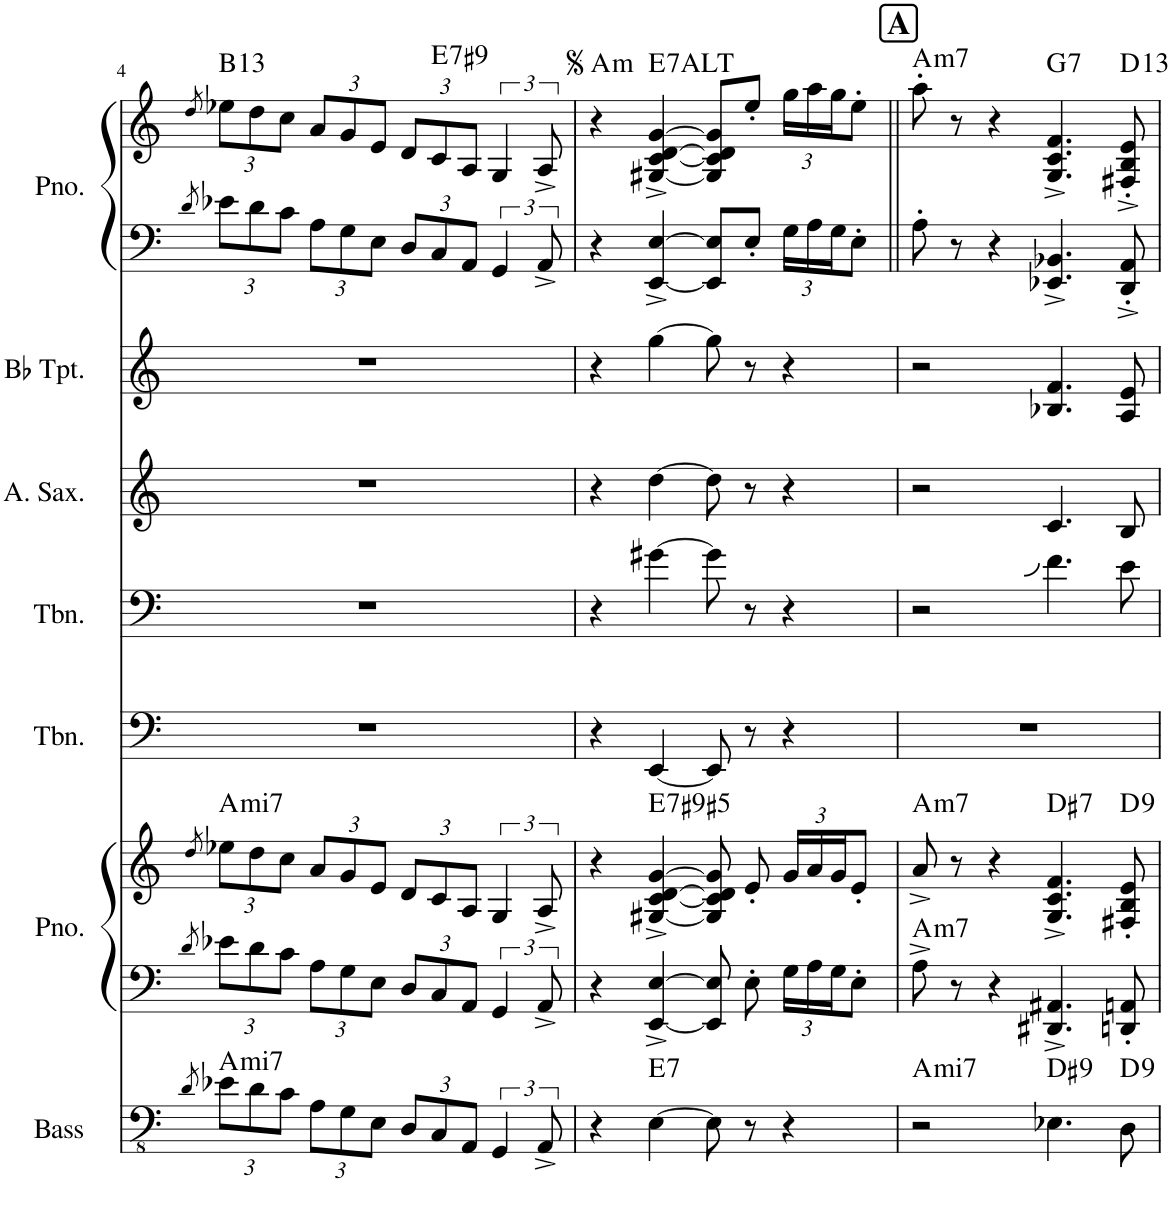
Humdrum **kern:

**kern	**harte	**kern	**kern	**harte	**kern	**kern	**kern	**kern	**kern	**kern	**harte
*part7	*part7	*part6	*part6	*part6	*part5	*part4	*part3	*part2	*part1	*part1	*part1
*staff9	*	*staff8	*staff7	*	*staff6	*staff5	*staff4	*staff3	*staff2	*staff1	*
*I"Acoustic Bass w/horns	*	*I"Piano	*	*	*I"Trombone 2	*I"Trombone	*I"Alto Saxophone	*I"Bb Trumpet	*I"Piano	*	*
*I'Bass	*	*I'Pno.	*	*	*I'Tbn.	*I'Tbn.	*I'A. Sax.	*I'Bb Tpt.	*I'Pno.	*	*
!!LO:PB:g=z
*clefFv4	*	*clefF4	*clefG2	*	*clefF4	*clefF4	*clefG2	*clefG2	*clefF4	*clefG2	*
*	*	*	*	*	*	*	*ITrd5c9	*ITrd1c2	*	*	*
*k[]	*	*k[]	*k[]	*	*k[]	*k[]	*k[]	*k[]	*k[]	*k[]	*
*M4/4	*	*M4/4	*M4/4	*	*M4/4	*M4/4	*M4/4	*M4/4	*M4/4	*M4/4	*
=4	=4	=4	=4	=4	=4	=4	=4	=4	=4	=4	=4
8qD/	.	8qd/	8qdd/	.	.	.	.	.	8qd/	8qdd/	.
*Xbrackettup	*	*Xbrackettup	*Xbrackettup	*	*	*	*	*	*Xbrackettup	*Xbrackettup	*
!	!LO:H:kt=mi7	!	!	!LO:H:kt=mi7	!	!	!	!	!	!	!LO:H:kt=13
12E-X\L	A:min7	12e-X\L	12ee-X\L	A:min7	1r	1r	1r	1r	12e-X\L	12ee-X\L	B:9(11,13)
12D\	.	12d\	12dd\	.	.	.	.	.	12d\	12dd\	.
12C\J	.	12c\J	12cc\J	.	.	.	.	.	12c\J	12cc\J	.
12AA\L	.	12A\L	12a/L	.	.	.	.	.	12A\L	12a/L	.
12GG\	.	12G\	12g/	.	.	.	.	.	12G\	12g/	.
12EE\J	.	12E\J	12e/J	.	.	.	.	.	12E\J	12e/J	.
12DD/L	.	12D/L	12d/L	.	.	.	.	.	12D/L	12d/L	.
!	!	!	!	!	!	!	!	!	!	!	!LO:H:kt=7
12CC/	.	12C/	12c/	.	.	.	.	.	12C/	12c/	E:7(#9)
12AAA/J	.	12AA/J	12A/J	.	.	.	.	.	12AA/J	12A/J	.
*brackettup	*	*brackettup	*brackettup	*	*	*	*	*	*brackettup	*	*
6GGG/	.	6GG/	6G/	.	.	.	.	.	6GG/	[12G/	.
.	.	.	.	.	.	.	.	.	.	12G/]	.
12AAA^/	.	12AA^/	12A^/	.	.	.	.	.	12AA^/	12A^/	.
=5	=5	=5	=5	=5	=5	=5	=5	=5	=5	=5	=5
!	!	!	!	!	!	!	!	!	!	!	!LO:H:kt=m
4r	.	4r	4r	.	4r	4r	4r	4r	4r	4r	A:min
!	!LO:H:kt=7	!	!	!LO:H:kt=7	!	!	!	!	!	!	!LO:H:kt=7
[4EE\	E:7	[4EE/^ [4E/^	[4G#X/^ [4c/^ [4d/^ [4g/^	E:(3,#5,b7,#9)	[4EE/	[4g#X\	[4dd\	[4gg\	[4EE/^ [4E/^	[4G#X/^ [4c/^ [4d/^ [4g/^	E:(3,b5,#5,b7,b9,#9)
8EE\]	.	8EE/] 8E/]	8G#/] 8c/] 8d/] 8g/]	.	8EE/]	8g#\]	8dd\]	8gg\]	8EE/] 8E/]L	8G#/] 8c/] 8d/] 8g/]L	.
8r	.	8E'\	8e'/	.	8r	8r	8r	8r	8E'/J	8ee'/J	.
*	*	*Xbrackettup	*Xbrackettup	*	*	*	*	*	*Xbrackettup	*	*
4r	.	24G\LL	24g/LL	.	4r	4r	4r	4r	24G\LL	24gg\LL	.
.	.	24A\	24a/	.	.	.	.	.	24A\	24aa\	.
.	.	24G\J	24g/J	.	.	.	.	.	24G\J	24gg\J	.
.	.	8E'\J	8e'/J	.	.	.	.	.	8E'\J	8ee'\J	.
!!LO:REH:place=s1:a:B:cj:fs=14:t=A
=6||	=6||	=6||	=6||	=6||	=6||	=6||	=6||	=6||	=6||	=6||	=6||
!	!LO:H:kt=mi7	!	!	!LO:H:n=1:kt=m7	!	!	!	!	!	!	!
!	!	!	!	!LO:H:n=2:kt=m7	!	!	!	!	!	!	!LO:H:kt=m7
2r	A:min7	8A^\	8a^/	A:min7 A:min7	1r	2r	2r	2r	8A'\	8aa'\	A:min7
.	.	8r	8r	.	.	.	.	.	8r	8r	.
.	.	4r	4r	.	.	.	.	.	4r	4r	.
!	!LO:H:kt=9	!	!	!LO:H:kt=7	!	!	!	!	!	!	!LO:H:kt=7
4.EE-X\	D#:9	4.DD#X/^ 4.AA#X/^	4.G/^ 4.c/^ 4.f/^	D#:7	.	4.f\	4.c/	4.B-X/ 4.f/	4.EE-X/^ 4.BB-X/^	4.G/^ 4.c/^ 4.f/^	G:7
!	!LO:H:kt=9	!	!	!LO:H:kt=9	!	!	!	!	!	!	!LO:H:kt=13
8DD\	D:9	8DDn/' 8AAn/'	8F#X/' 8B/' 8e/'	D:9	.	8e\	8B/	8A/ 8e/	8DD/'^ 8AA/'^	8F#X/'^ 8B/'^ 8e/'^	D:9(11,13)
=	=	=	=	=	=	=	=	=	=	=	=
*-	*-	*-	*-	*-	*-	*-	*-	*-	*-	*-	*-
